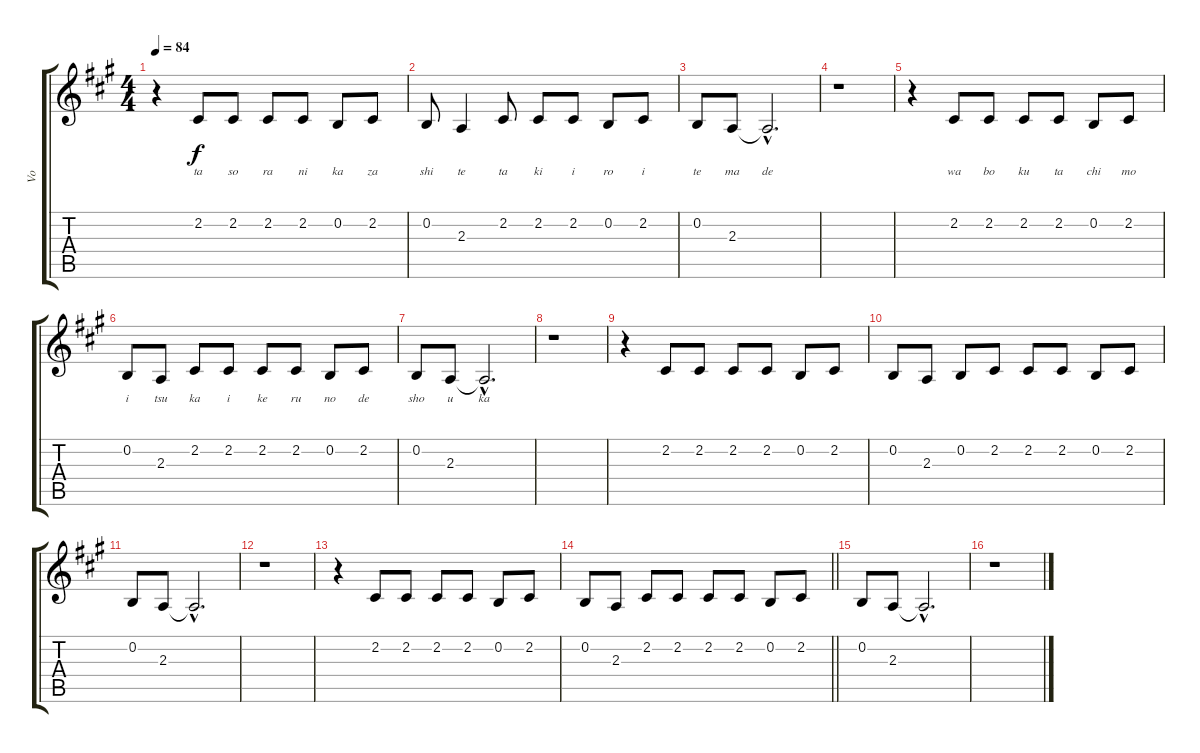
\track ("Vo" "Vo") {instrument flute}
\staff {score tabs}
\tuning (E4 B3 G3 D3 A2 E2) {hide}
\ts (4 4)
\tempo 84
\clef g2
\ks a
r.4{dy f} 2.2.8{lyrics (0 "ta") lyrics (1 "") lyrics (2 "") lyrics (3 "") lyrics (4 "")} 2.2.8{lyrics (0 "so") lyrics (1 "") lyrics (2 "") lyrics (3 "") lyrics (4 "")} 2.2.8{lyrics (0 "ra") lyrics (1 "") lyrics (2 "") lyrics (3 "") lyrics (4 "")} 2.2.8{lyrics (0 "ni") lyrics (1 "") lyrics (2 "") lyrics (3 "") lyrics (4 "")} 0.2.8{lyrics (0 "ka") lyrics (1 "") lyrics (2 "") lyrics (3 "") lyrics (4 "")} 2.2.8{lyrics (0 "za") lyrics (1 "") lyrics (2 "") lyrics (3 "") lyrics (4 "")} |
0.2.8{lyrics (0 "shi") lyrics (1 "") lyrics (2 "") lyrics (3 "") lyrics (4 "")} 2.3.4{lyrics (0 "te") lyrics (1 "") lyrics (2 "") lyrics (3 "") lyrics (4 "")} 2.2.8{lyrics (0 "ta") lyrics (1 "") lyrics (2 "") lyrics (3 "") lyrics (4 "")} 2.2.8{lyrics (0 "ki") lyrics (1 "") lyrics (2 "") lyrics (3 "") lyrics (4 "")} 2.2.8{lyrics (0 "i") lyrics (1 "") lyrics (2 "") lyrics (3 "") lyrics (4 "")} 0.2.8{lyrics (0 "ro") lyrics (1 "") lyrics (2 "") lyrics (3 "") lyrics (4 "")} 2.2.8{lyrics (0 "i") lyrics (1 "") lyrics (2 "") lyrics (3 "") lyrics (4 "")} |
0.2.8{lyrics (0 "te") lyrics (1 "") lyrics (2 "") lyrics (3 "") lyrics (4 "")} 2.3.8{lyrics (0 "ma") lyrics (1 "") lyrics (2 "") lyrics (3 "") lyrics (4 "")} 2.3{hac t}.2{d lyrics (0 "de") lyrics (1 "") lyrics (2 "") lyrics (3 "") lyrics (4 "")} |
r.1 |
r.4 2.2.8{lyrics (0 "wa") lyrics (1 "") lyrics (2 "") lyrics (3 "") lyrics (4 "")} 2.2.8{lyrics (0 "bo") lyrics (1 "") lyrics (2 "") lyrics (3 "") lyrics (4 "")} 2.2.8{lyrics (0 "ku") lyrics (1 "") lyrics (2 "") lyrics (3 "") lyrics (4 "")} 2.2.8{lyrics (0 "ta") lyrics (1 "") lyrics (2 "") lyrics (3 "") lyrics (4 "")} 0.2.8{lyrics (0 "chi") lyrics (1 "") lyrics (2 "") lyrics (3 "") lyrics (4 "")} 2.2.8{lyrics (0 "mo") lyrics (1 "") lyrics (2 "") lyrics (3 "") lyrics (4 "")} |
0.2.8{lyrics (0 "i") lyrics (1 "") lyrics (2 "") lyrics (3 "") lyrics (4 "")} 2.3.8{lyrics (0 "tsu") lyrics (1 "") lyrics (2 "") lyrics (3 "") lyrics (4 "")} 2.2.8{lyrics (0 "ka") lyrics (1 "") lyrics (2 "") lyrics (3 "") lyrics (4 "")} 2.2.8{lyrics (0 "i") lyrics (1 "") lyrics (2 "") lyrics (3 "") lyrics (4 "")} 2.2.8{lyrics (0 "ke") lyrics (1 "") lyrics (2 "") lyrics (3 "") lyrics (4 "")} 2.2.8{lyrics (0 "ru") lyrics (1 "") lyrics (2 "") lyrics (3 "") lyrics (4 "")} 0.2.8{lyrics (0 "no") lyrics (1 "") lyrics (2 "") lyrics (3 "") lyrics (4 "")} 2.2.8{lyrics (0 "de") lyrics (1 "") lyrics (2 "") lyrics (3 "") lyrics (4 "")} |
0.2.8{lyrics (0 "sho") lyrics (1 "") lyrics (2 "") lyrics (3 "") lyrics (4 "")} 2.3.8{lyrics (0 "u") lyrics (1 "") lyrics (2 "") lyrics (3 "") lyrics (4 "")} 2.3{hac t}.2{d lyrics (0 "ka") lyrics (1 "") lyrics (2 "") lyrics (3 "") lyrics (4 "")} |
r.1 |
r.4 2.2.8 2.2.8 2.2.8 2.2.8 0.2.8 2.2.8 |
0.2.8 2.3.8 0.2.8 2.2.8 2.2.8 2.2.8 0.2.8 2.2.8 |
0.2.8 2.3.8 2.3{hac t}.2{d} |
r.1 |
r.4 2.2.8 2.2.8 2.2.8 2.2.8 0.2.8 2.2.8 |
\barLineRight lightlight
0.2.8 2.3.8 2.2.8 2.2.8 2.2.8 2.2.8 0.2.8 2.2.8 |
0.2.8 2.3.8 2.3{hac t}.2{d} |
r.1
